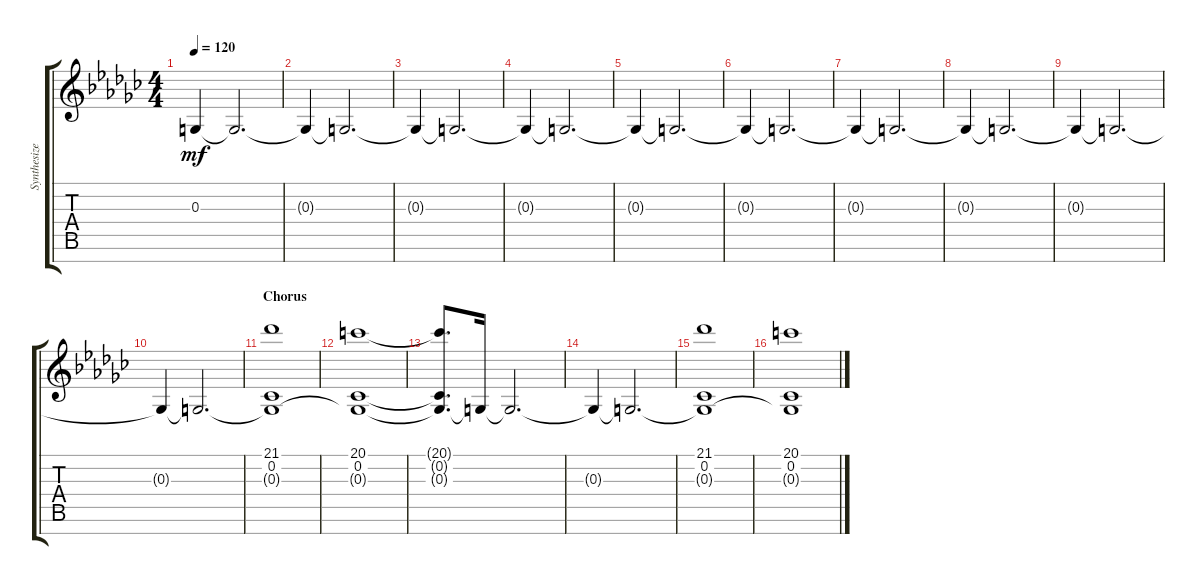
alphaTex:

\track ("Synthesizer (Staff 1)" "Synthesize") {instrument lead7fifths}
\staff {score tabs}
\tuning (E4 B3 G3 D3 A2 E2 B1) {hide}
\ts (4 4)
\tempo 120
\clef g2
\ks ebminor
0.3{t}.4{dy mf} 0.3{t}.2{d} |
0.3{t}.4 0.3{t}.2{d} |
0.3{t}.4 0.3{t}.2{d} |
0.3{t}.4 0.3{t}.2{d} |
0.3{t}.4 0.3{t}.2{d} |
0.3{t}.4 0.3{t}.2{d} |
0.3{t}.4 0.3{t}.2{d} |
0.3{t}.4 0.3{t}.2{d} |
0.3{t}.4 0.3{t}.2{d} |
0.3{t}.4 0.3{t}.2{d} |
\section ("" "Chorus")
(21.1 0.2 0.3{t}).1 |
(20.1 0.2 0.3{t}).1 |
(20.1{t} 0.2{t} 0.3{t}).8{d} 0.3{t}.16 0.3{t}.2{d} |
0.3{t}.4 0.3{t}.2{d} |
(21.1 0.2 0.3{t}).1 |
(20.1 0.2 0.3{t}).1
